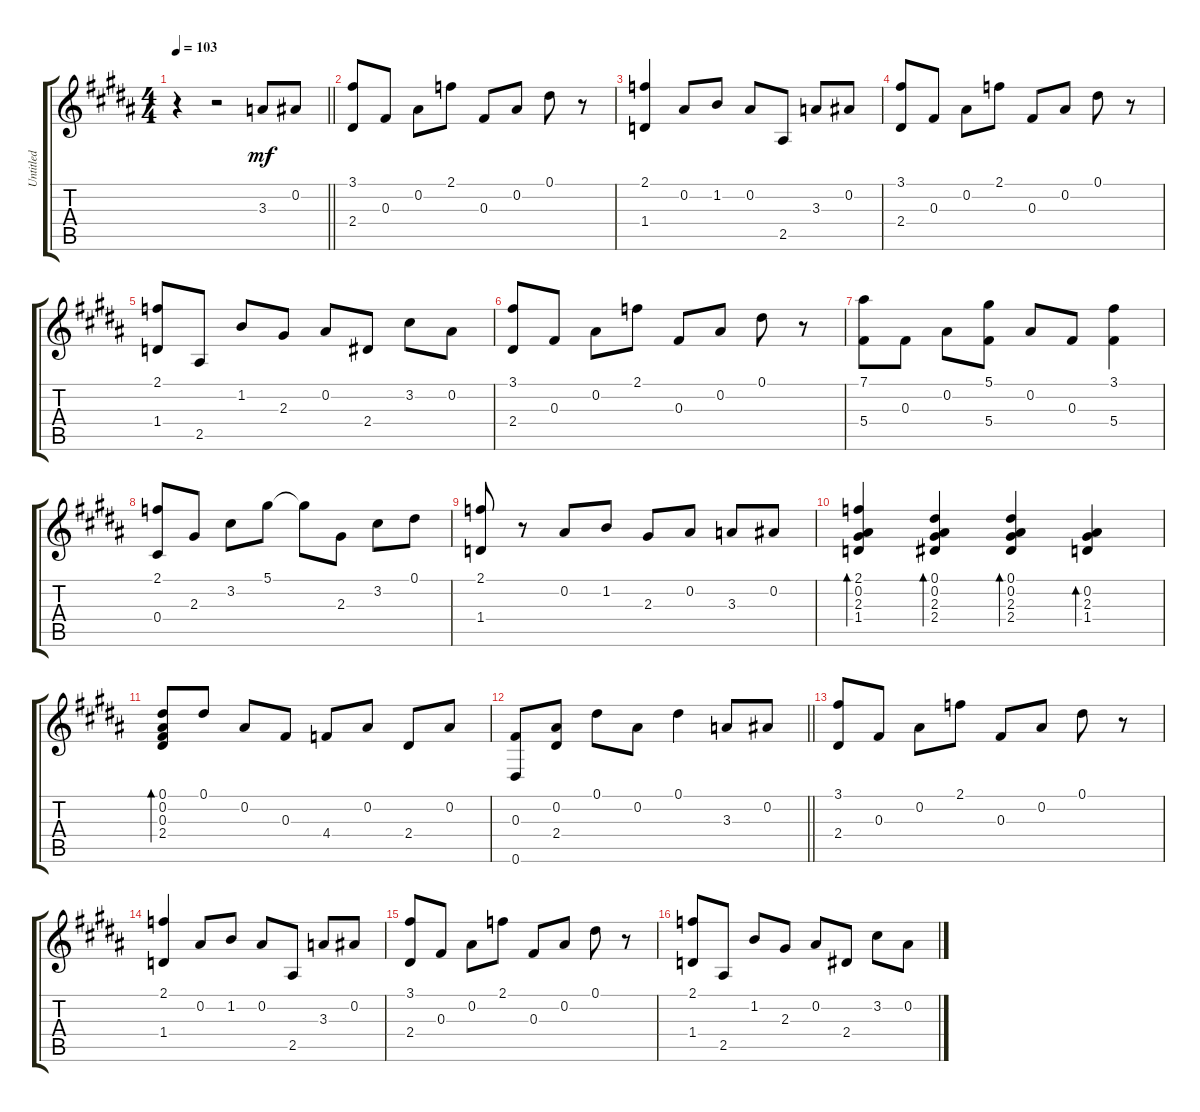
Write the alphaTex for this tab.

\track ("Untitled" "Untitled") {instrument acousticguitarnylon}
\staff {score tabs}
\tuning (Eb4 Bb3 Gb3 Db3 Ab2 Eb2) {hide}
\ts (4 4)
\tempo 103
\clef g2
\barLineRight lightlight
\ks b
r.4{dy mf instrument acousticguitarnylon} r.2 3.3.8 0.2.8 |
\ks g#minor
(3.1 2.4).8 0.3.8 0.2.8 2.1.8 0.3.8 0.2.8 0.1.8 r.8 |
(2.1 1.4).4 0.2.8 1.2.8 0.2.8 2.5.8 3.3.8 0.2.8 |
\ks b
(3.1 2.4).8 0.3.8 0.2.8 2.1.8 0.3.8 0.2.8 0.1.8 r.8 |
\ks g#minor
(2.1 1.4).8 2.5.8 1.2.8 2.3.8 0.2.8 2.4.8 3.2.8 0.2.8 |
(3.1 2.4).8 0.3.8 0.2.8 2.1.8 0.3.8 0.2.8 0.1.8 r.8 |
\ks b
(7.1 5.4).8 0.3.8 0.2.8 (5.1 5.4).8 0.2.8 0.3.8 (3.1 5.4).4 |
\ks g#minor
(2.1 0.4).8 2.3.8 3.2.8 5.1.8 5.1{t}.8 2.3.8 3.2.8 0.1.8 |
(2.1 1.4).8 r.8 0.2.8 1.2.8 2.3.8 0.2.8 3.3.8 0.2.8 |
\ks b
(2.1 0.2 2.3 1.4).4{bd 30} (0.1 0.2 2.3 2.4).4{bd 30} (0.1 0.2 2.3 2.4).4{bd 30} (0.2 2.3 1.4).4{bd 30} |
\ks g#minor
(0.1 0.2 0.3 2.4).8{bd 30} 0.1.8 0.2.8 0.3.8 4.4.8 0.2.8 2.4.8 0.2.8 |
\barLineRight lightlight
(0.3 0.6).8 (0.2 2.4).8 0.1.8 0.2.8 0.1.4 3.3.8 0.2.8 |
\ks b
(3.1 2.4).8 0.3.8 0.2.8 2.1.8 0.3.8 0.2.8 0.1.8 r.8 |
\ks g#minor
(2.1 1.4).4 0.2.8 1.2.8 0.2.8 2.5.8 3.3.8 0.2.8 |
\ks b
(3.1 2.4).8 0.3.8 0.2.8 2.1.8 0.3.8 0.2.8 0.1.8 r.8 |
\ks g#minor
(2.1 1.4).8 2.5.8 1.2.8 2.3.8 0.2.8 2.4.8 3.2.8 0.2.8
